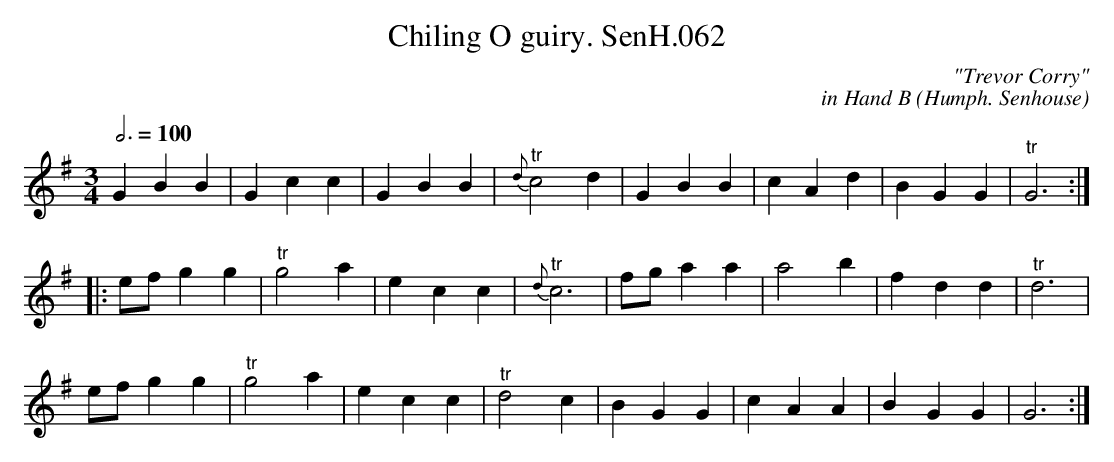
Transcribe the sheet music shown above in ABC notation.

X:1
T:Chiling O guiry. SenH.062
C:"Trevor Corry"
C:in Hand B (Humph. Senhouse)
Q:3/4=100
M:3/4
L:1/4
K:G
GBB | Gcc | GBB | "^tr"{d}c2d | GBB | cAd | BGG | "^tr"G3 :|
|: e/f/gg | "^tr"g2a | ecc | {d}"^tr"c3 | f/g/ aa | a2b | fdd | "^tr"d3 |
e/f/gg | "^tr"g2a | ecc | "^tr"d2c | BGG | cAA | BGG | G3 :|
